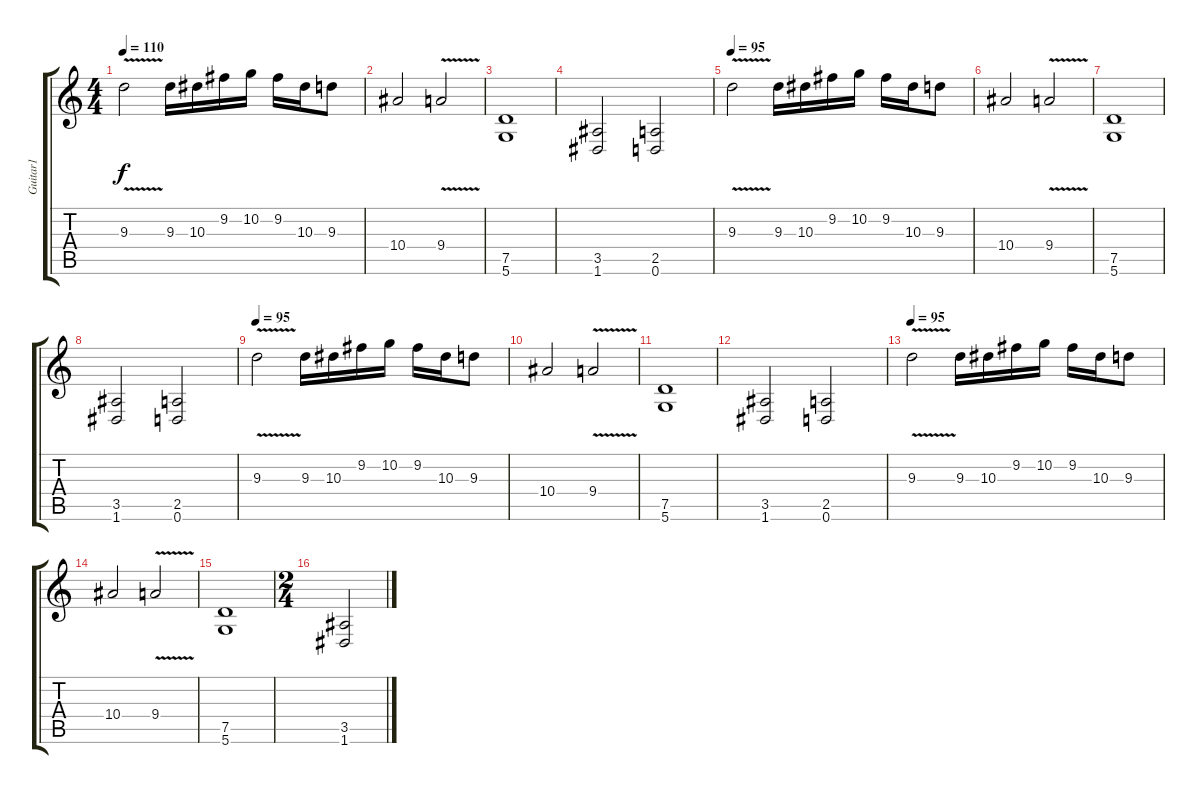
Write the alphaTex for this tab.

\track ("Guitar1" "Guitar1") {instrument distortionguitar}
\staff {score tabs}
\tuning (D4 A3 F3 C3 G2 D2) {hide}
\ts (4 4)
\tempo 110
\tempo 95
\tempo 110
\clef g2
\ks c
9.3{v}.2{dy f instrument distortionguitar} 9.3.16 10.3.16 9.2.16 10.2.16 9.2.16 10.3.16 9.3.8 |
10.4.2 9.4{v}.2 |
(7.5 5.6).1 |
(3.5 1.6).2 (2.5 0.6).2 |
\tempo 95
9.3{v}.2 9.3.16 10.3.16 9.2.16 10.2.16 9.2.16 10.3.16 9.3.8 |
10.4.2 9.4{v}.2 |
(7.5 5.6).1 |
(3.5 1.6).2 (2.5 0.6).2 |
\tempo 95
9.3{v}.2 9.3.16 10.3.16 9.2.16 10.2.16 9.2.16 10.3.16 9.3.8 |
10.4.2 9.4{v}.2 |
(7.5 5.6).1 |
(3.5 1.6).2 (2.5 0.6).2 |
\tempo 95
9.3{v}.2 9.3.16 10.3.16 9.2.16 10.2.16 9.2.16 10.3.16 9.3.8 |
10.4.2 9.4{v}.2 |
(7.5 5.6).1 |
\ts (2 4)
(3.5 1.6).2
